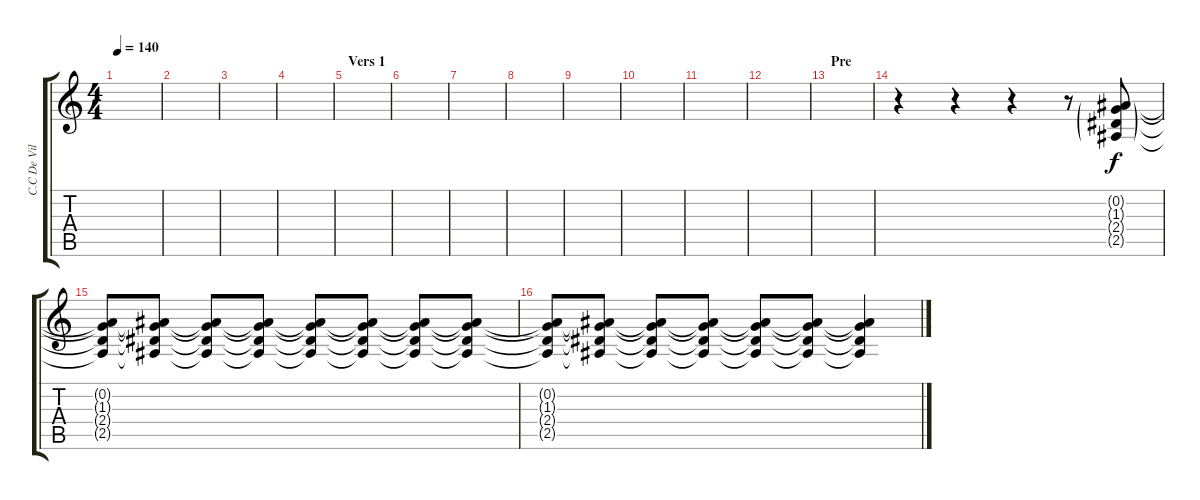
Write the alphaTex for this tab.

\track ("C.C De Ville - Lead Guitar" "C.C De Vil") {instrument distortionguitar}
\staff {score tabs}
\tuning (Eb4 Bb3 Gb3 Db3 Ab2 Eb2) {hide}
\ts (4 4)
\tempo 140
\clef g2
\ks c
|
|
|
|
\section ("" "Vers 1")
|
|
|
|
|
|
|
|
\section ("" "Pre")
|
r.4{volume 0} r.4 r.4 r.8 (0.2{g} 1.3{g} 2.4{g} 2.5{g}).8 |
(0.2{t} 1.3{t} 2.4{t} 2.5{t}).8{dy f volume 14} (0.2{t} 1.3{t} 2.4{t} 2.5{t}).8 (0.2{t} 1.3{t} 2.4{t} 2.5{t}).8 (0.2{t} 1.3{t} 2.4{t} 2.5{t}).8 (0.2{t} 1.3{t} 2.4{t} 2.5{t}).8 (0.2{t} 1.3{t} 2.4{t} 2.5{t}).8 (0.2{t} 1.3{t} 2.4{t} 2.5{t}).8 (0.2{t} 1.3{t} 2.4{t} 2.5{t}).8 |
(0.2{t} 1.3{t} 2.4{t} 2.5{t}).8 (0.2{t} 1.3{t} 2.4{t} 2.5{t}).8 (0.2{t} 1.3{t} 2.4{t} 2.5{t}).8 (0.2{t} 1.3{t} 2.4{t} 2.5{t}).8 (0.2{t} 1.3{t} 2.4{t} 2.5{t}).8 (0.2{t} 1.3{t} 2.4{t} 2.5{t}).8 (0.2{t} 1.3{t} 2.4{t} 2.5{t}).4
